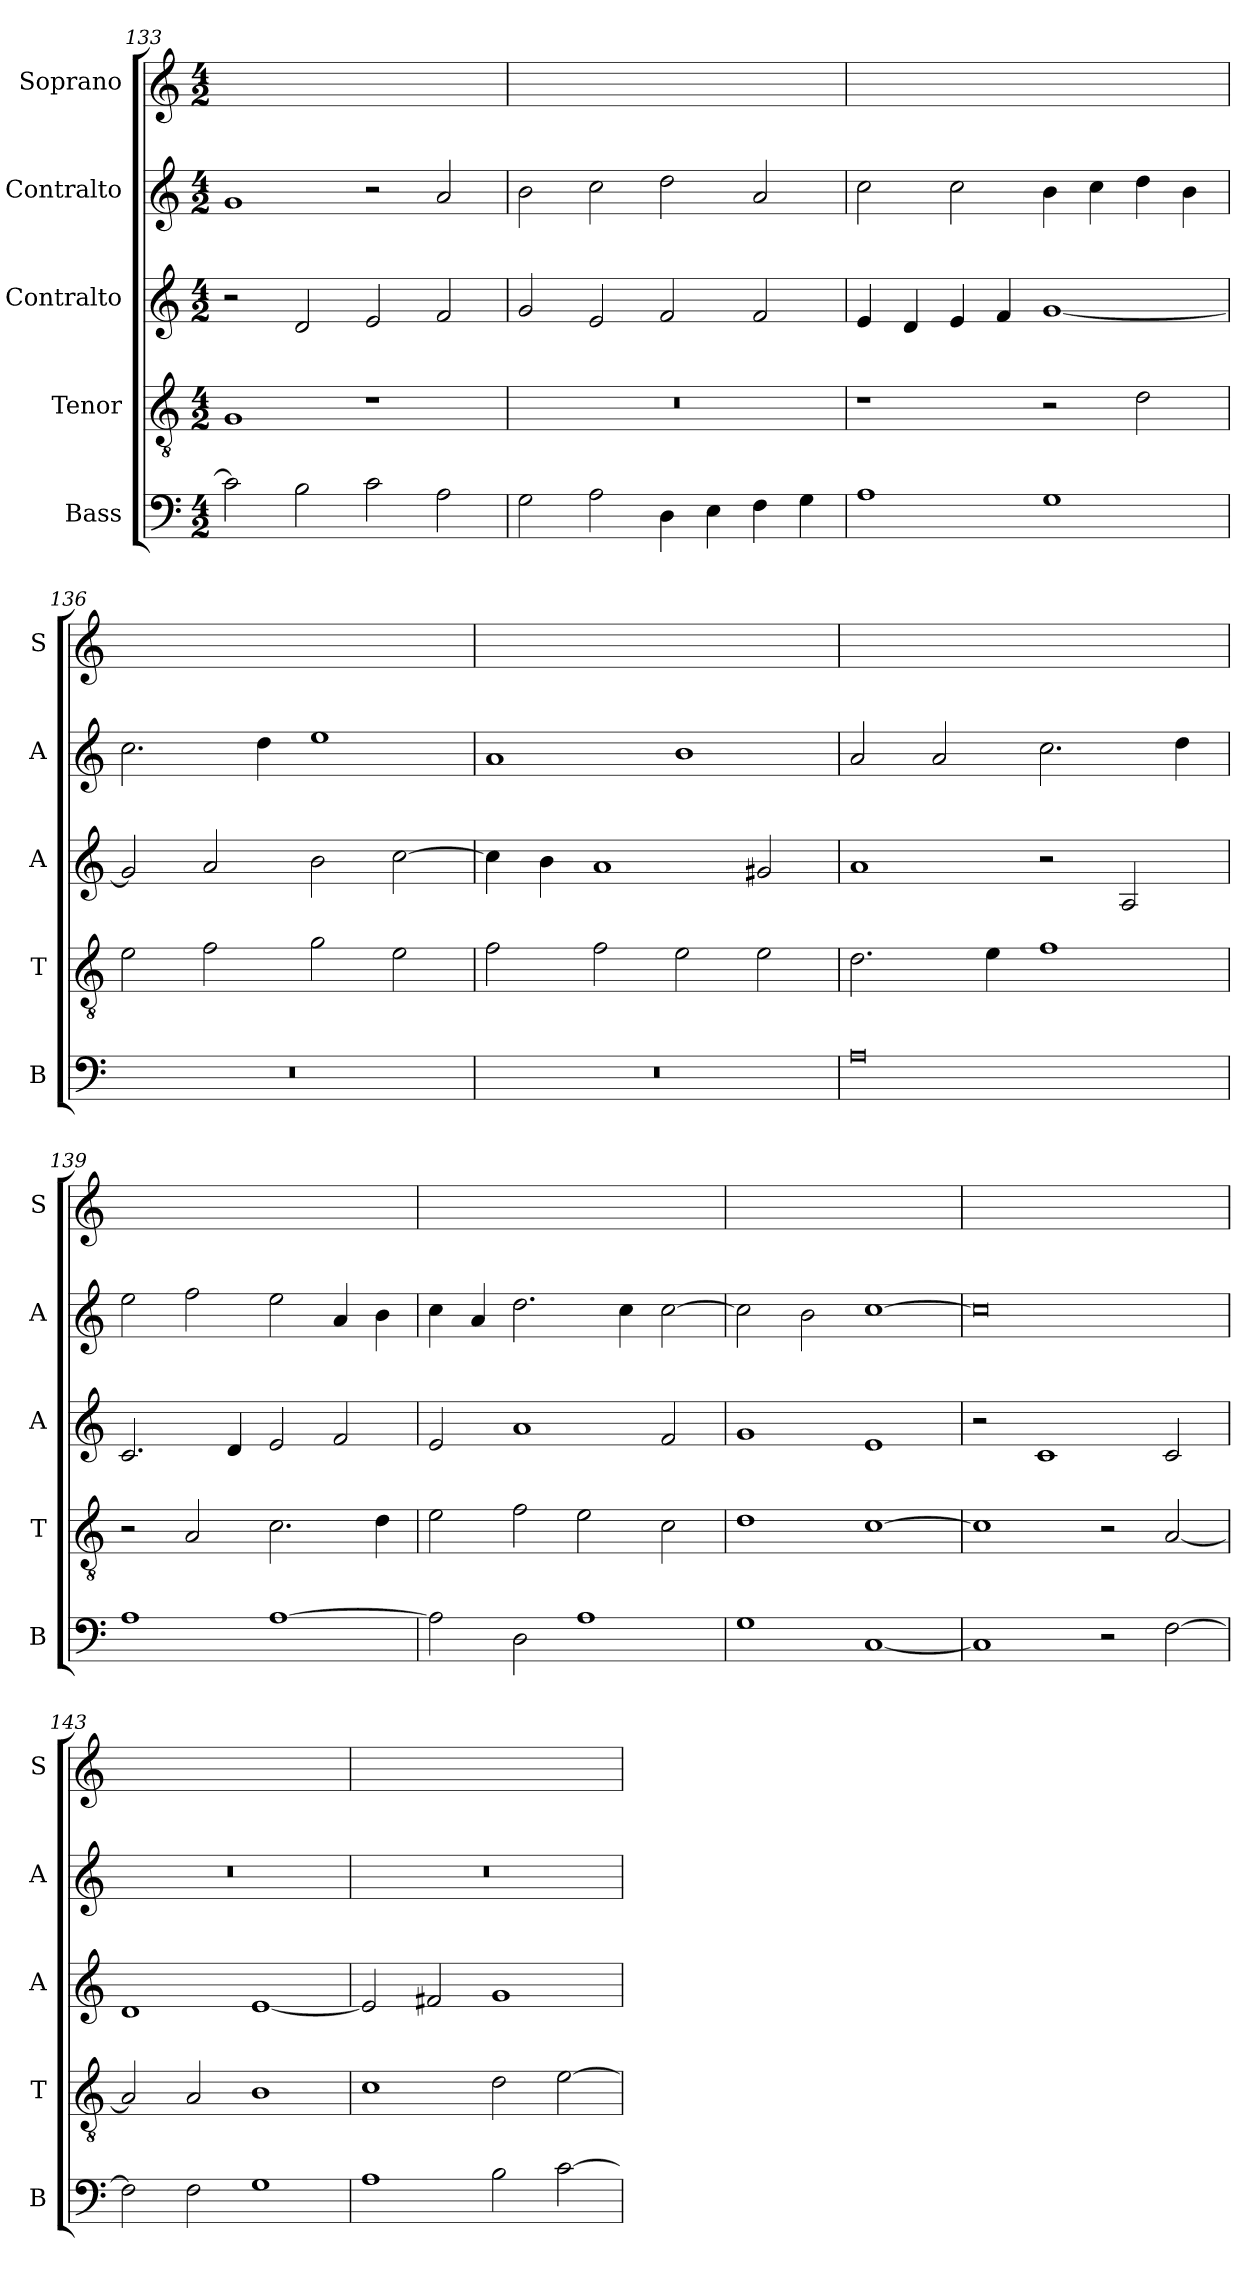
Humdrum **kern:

**kern	**kern	**kern	**kern	**kern
*part5	*part4	*part3	*part2	*part1
*staff5	*staff4	*staff3	*staff2	*staff1
*I"Bass	*I"Tenor	*I"Contralto	*I"Contralto	*I"Soprano
*I'B	*I'T	*I'A	*I'A	*I'S
*clefF4	*clefGv2	*clefG2	*clefG2	*clefG2
*k[]	*k[]	*k[]	*k[]	*k[]
*G:mix	*G:mix	*G:mix	*G:mix	*G:mix
*M4/2	*M4/2	*M4/2	*M4/2	*M4/2
=133	=133	=133	=133	=133
2c]	1G	2r	1g	0ryy
2B	.	2d	.	.
2c	1r	2e	2r	.
2A	.	2f	2a	.
=134	=134	=134	=134	=134
2G	0r	2g	2b	0ryy
2A	.	2e	2cc	.
4D	.	2f	2dd	.
4E	.	.	.	.
4F	.	2f	2a	.
4G	.	.	.	.
=135	=135	=135	=135	=135
1A	1r	4e	2cc	0ryy
.	.	4d	.	.
.	.	4e	2cc	.
.	.	4f	.	.
1G	2r	[1g	4b	.
.	.	.	4cc	.
.	2d	.	4dd	.
.	.	.	4b	.
=136	=136	=136	=136	=136
0r	2e	2g]	2.cc	0ryy
.	2f	2a	.	.
.	.	.	4dd	.
.	2g	2b	1ee	.
.	2e	[2cc	.	.
=137	=137	=137	=137	=137
0r	2f	4cc]	1a	0ryy
.	.	4b	.	.
.	2f	1a	.	.
.	2e	.	1b	.
.	2e	2g#X	.	.
=138	=138	=138	=138	=138
0A	2.d	1a	2a	0ryy
.	.	.	2a	.
.	4e	.	.	.
.	1f	2r	2.cc	.
.	.	2A	.	.
.	.	.	4dd	.
=139	=139	=139	=139	=139
1A	2r	2.c	2ee	0ryy
.	2A	.	2ff	.
.	.	4d	.	.
[1A	2.c	2e	2ee	.
.	.	2f	4a	.
.	4d	.	4b	.
=140	=140	=140	=140	=140
2A]	2e	2e	4cc	0ryy
.	.	.	4a	.
2D	2f	1a	2.dd	.
1A	2e	.	.	.
.	.	.	4cc	.
.	2c	2f	[2cc	.
=141	=141	=141	=141	=141
1G	1d	1g	2cc]	0ryy
.	.	.	2b	.
[1C	[1c	1e	[1cc	.
=142	=142	=142	=142	=142
1C]	1c]	2r	0cc]	0ryy
.	.	1c	.	.
2r	2r	.	.	.
[2F	[2A	2c	.	.
=143	=143	=143	=143	=143
2F]	2A]	1d	0r	0ryy
2F	2A	.	.	.
1G	1B	[1e	.	.
=144	=144	=144	=144	=144
1A	1c	2e]	0r	0ryy
.	.	2f#X	.	.
2B	2d	1g	.	.
[2c	[2e	.	.	.
=	=	=	=	=
*-	*-	*-	*-	*-
